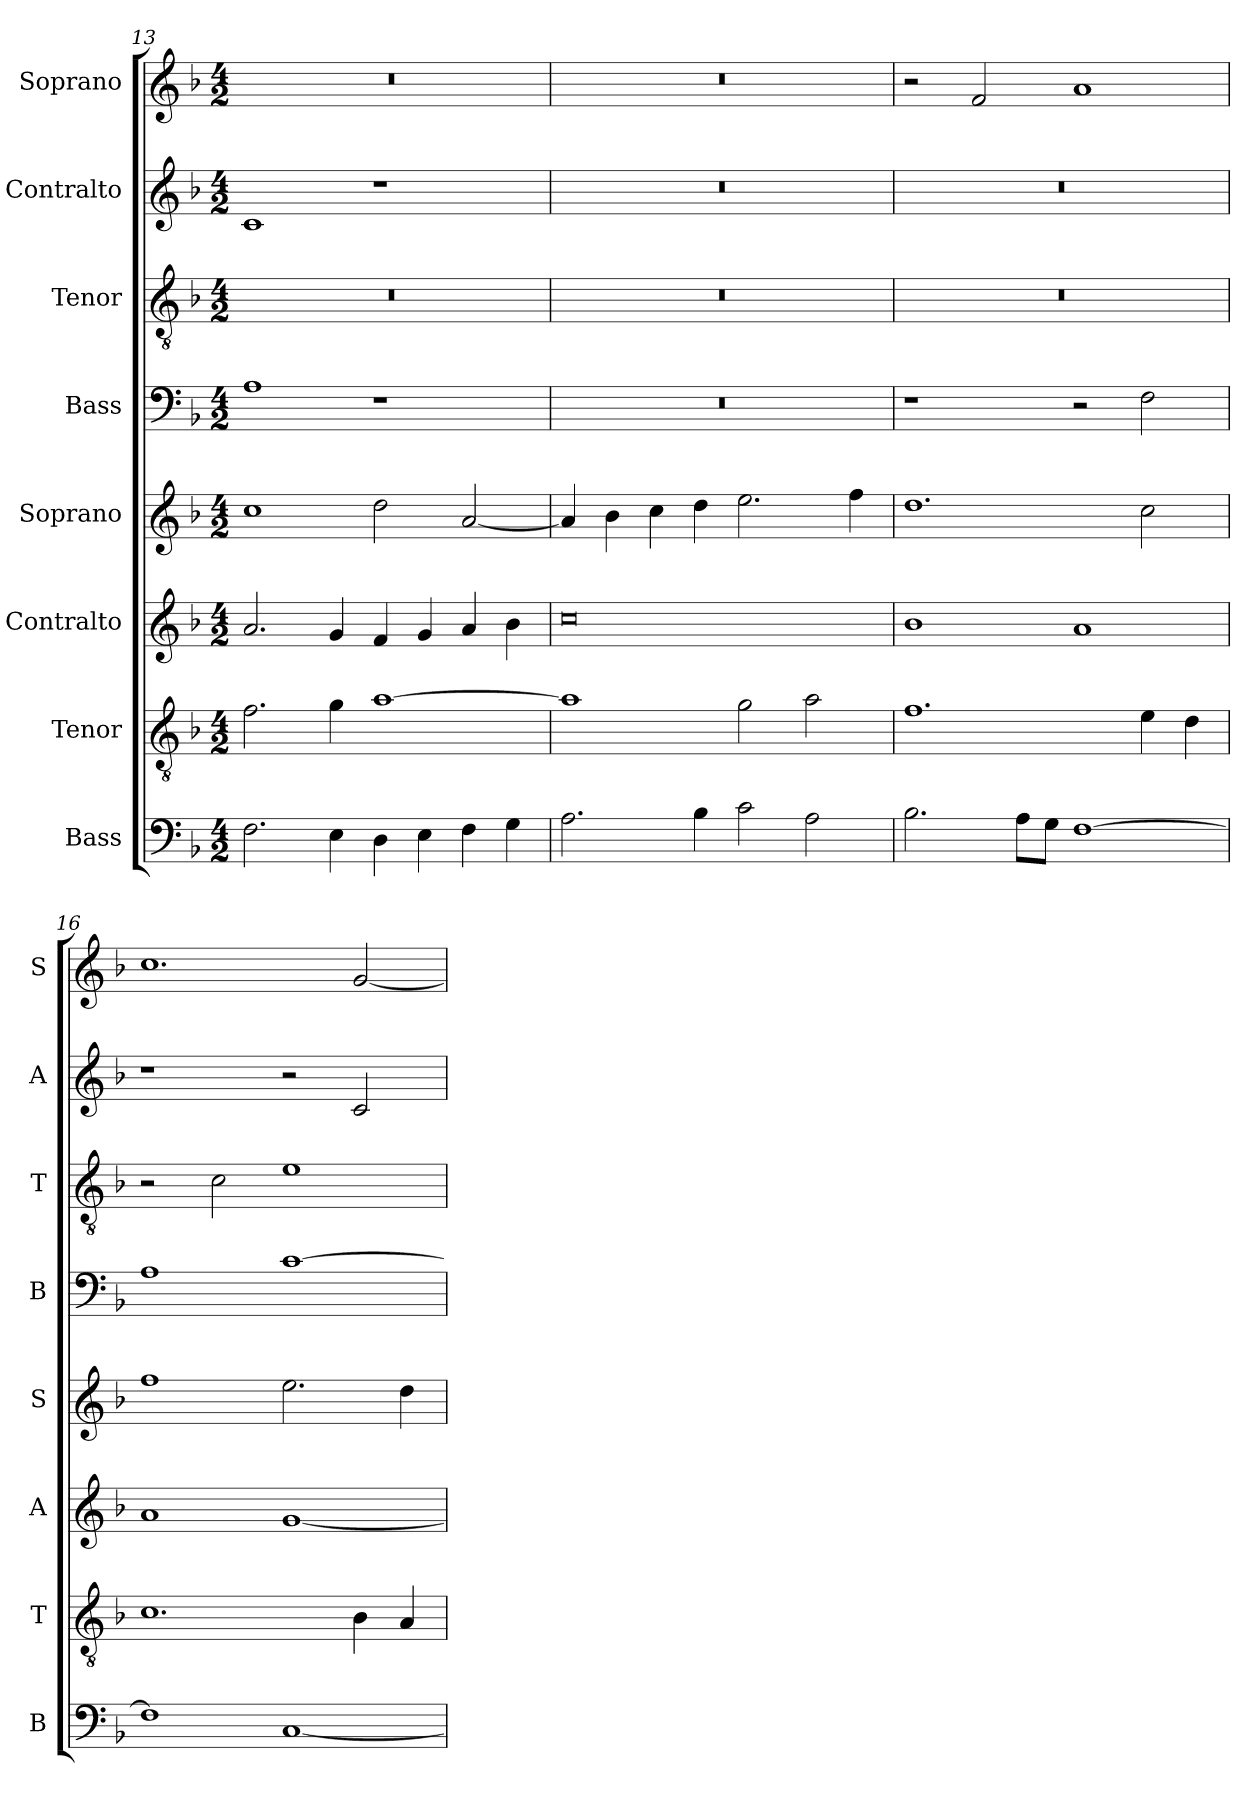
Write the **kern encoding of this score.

**kern	**kern	**kern	**kern	**kern	**kern	**kern	**kern
*part8	*part7	*part6	*part5	*part4	*part3	*part2	*part1
*staff8	*staff7	*staff6	*staff5	*staff4	*staff3	*staff2	*staff1
*I"Bass	*I"Tenor	*I"Contralto	*I"Soprano	*I"Bass	*I"Tenor	*I"Contralto	*I"Soprano
*I'B	*I'T	*I'A	*I'S	*I'B	*I'T	*I'A	*I'S
*clefF4	*clefGv2	*clefG2	*clefG2	*clefF4	*clefGv2	*clefG2	*clefG2
*k[b-]	*k[b-]	*k[b-]	*k[b-]	*k[b-]	*k[b-]	*k[b-]	*k[b-]
*G:dor	*G:dor	*G:dor	*G:dor	*G:dor	*G:dor	*G:dor	*G:dor
*M4/2	*M4/2	*M4/2	*M4/2	*M4/2	*M4/2	*M4/2	*M4/2
=13	=13	=13	=13	=13	=13	=13	=13
2.F	2.f	2.a	1cc	1A	0r	1c	0r
4E	4g	4g	.	.	.	.	.
4D	[1a	4f	2dd	1r	.	1r	.
4E	.	4g	.	.	.	.	.
4F	.	4a	[2a	.	.	.	.
4G	.	4b-	.	.	.	.	.
=14	=14	=14	=14	=14	=14	=14	=14
2.A	1a]	0cc	4a]	0r	0r	0r	0r
.	.	.	4b-	.	.	.	.
.	.	.	4cc	.	.	.	.
4B-	.	.	4dd	.	.	.	.
2c	2g	.	2.ee	.	.	.	.
2A	2a	.	.	.	.	.	.
.	.	.	4ff	.	.	.	.
=15	=15	=15	=15	=15	=15	=15	=15
2.B-	1.f	1b-	1.dd	1r	0r	0r	2r
.	.	.	.	.	.	.	2f
8A\L	.	.	.	.	.	.	.
8G\J	.	.	.	.	.	.	.
[1F	.	1a	.	2r	.	.	1a
.	4e	.	2cc	2F	.	.	.
.	4d	.	.	.	.	.	.
=16	=16	=16	=16	=16	=16	=16	=16
1F]	1.c	1a	1ff	1A	2r	1r	1.cc
.	.	.	.	.	2c	.	.
[1C	.	[1g	2.ee	[1c	1e	2r	.
.	4B-	.	.	.	.	2c	[2g
.	4A	.	4dd	.	.	.	.
=	=	=	=	=	=	=	=
*-	*-	*-	*-	*-	*-	*-	*-
